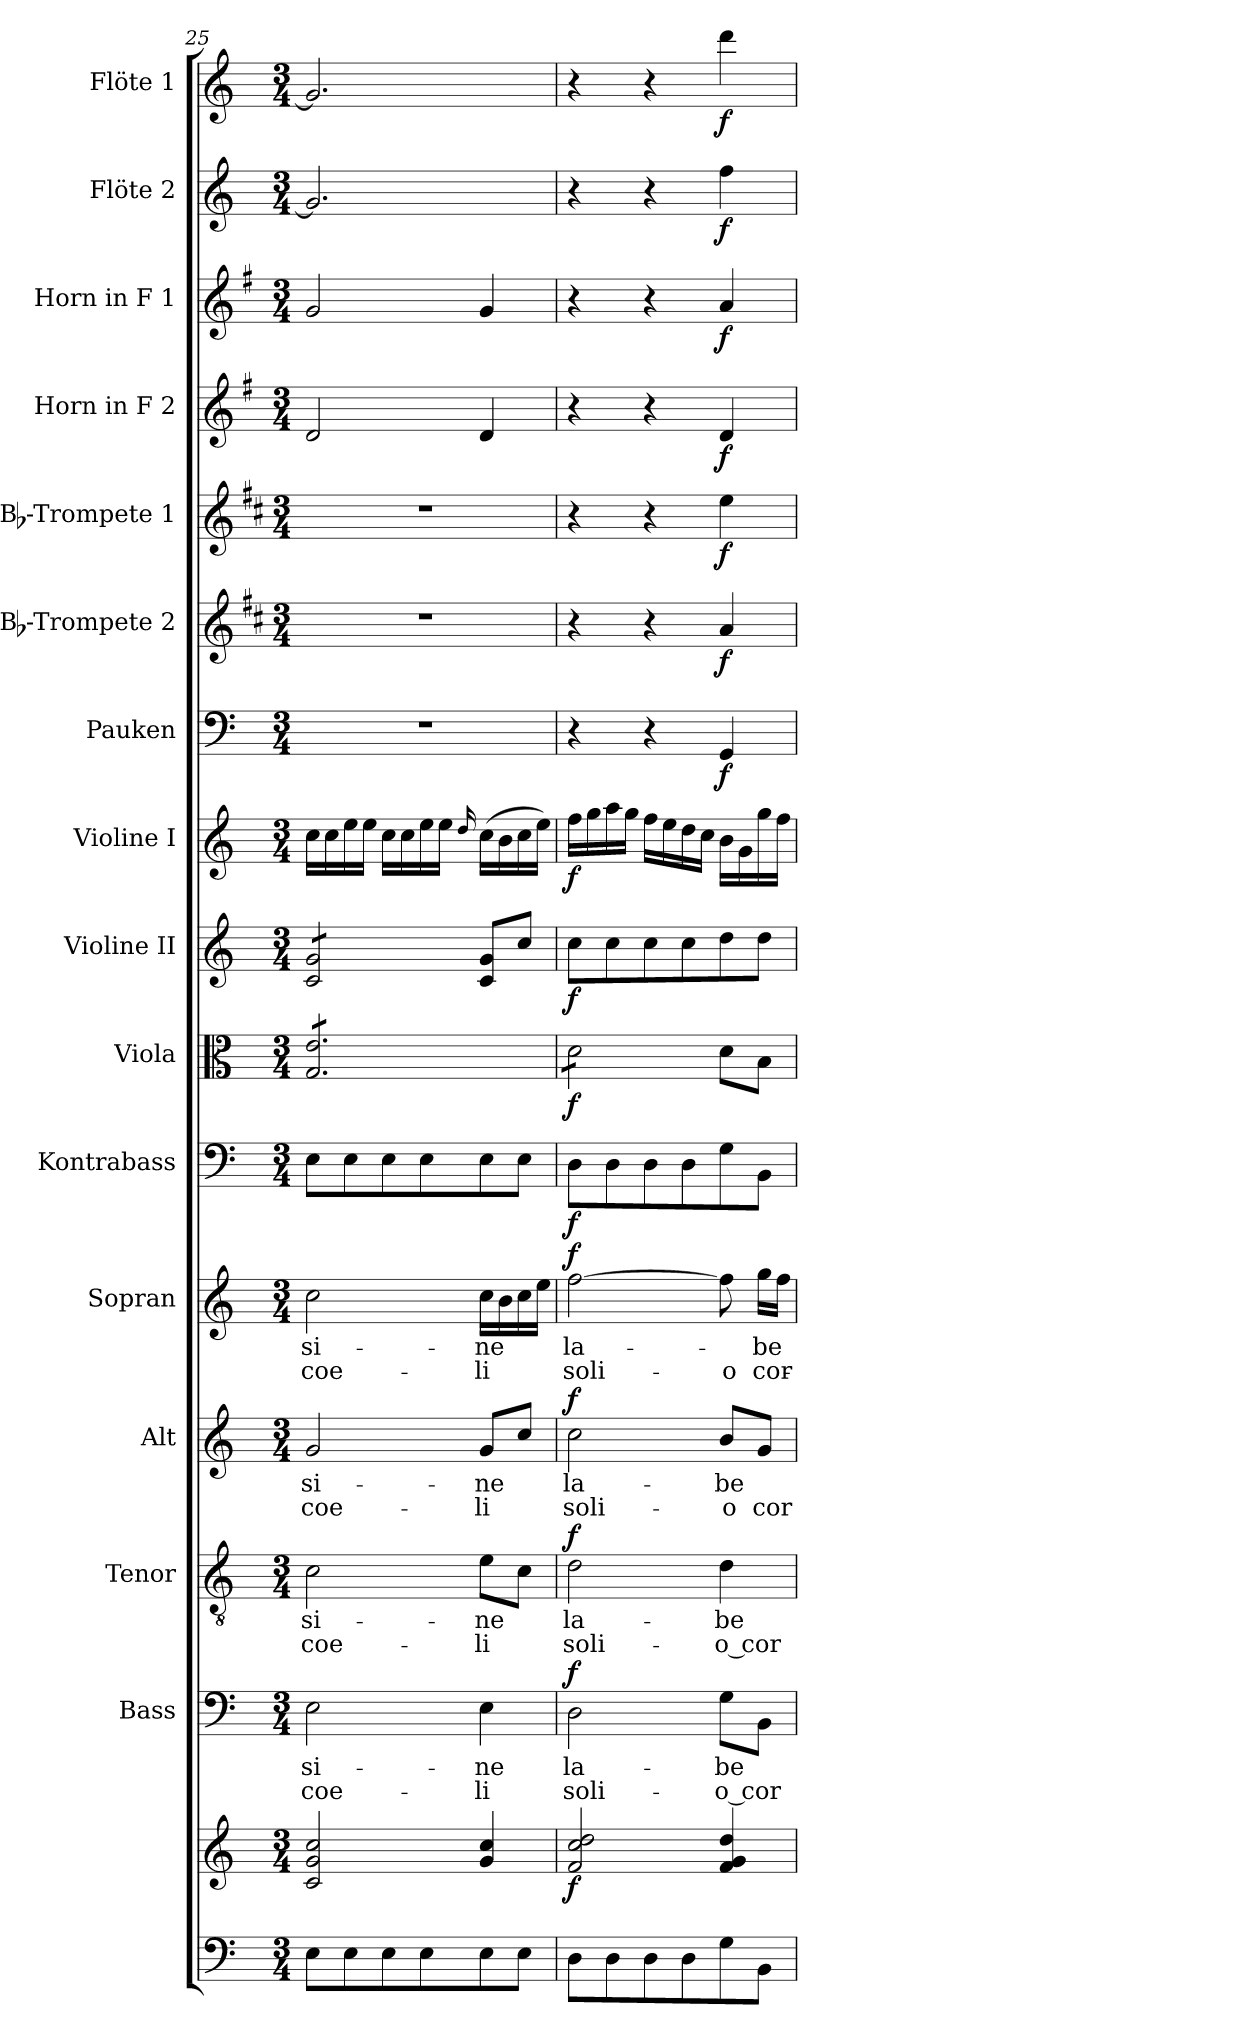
**kern	**kern	**dynam	**kern	**text	**text	**dynam	**kern	**text	**text	**dynam	**kern	**text	**text	**dynam	**kern	**text	**text	**dynam	**kern	**dynam	**kern	**dynam	**kern	**dynam	**kern	**dynam	**kern	**dynam	**kern	**dynam	**kern	**dynam	**kern	**dynam	**kern	**dynam	**kern	**dynam	**kern	**dynam
*part16	*part16	*part16	*part15	*part15	*part15	*part15	*part14	*part14	*part14	*part14	*part13	*part13	*part13	*part13	*part12	*part12	*part12	*part12	*part11	*part11	*part10	*part10	*part9	*part9	*part8	*part8	*part7	*part7	*part6	*part6	*part5	*part5	*part4	*part4	*part3	*part3	*part2	*part2	*part1	*part1
*staff17	*staff16	*staff16/17	*staff15	*staff15	*staff15	*staff15	*staff14	*staff14	*staff14	*staff14	*staff13	*staff13	*staff13	*staff13	*staff12	*staff12	*staff12	*staff12	*staff11	*staff11	*staff10	*staff10	*staff9	*staff9	*staff8	*staff8	*staff7	*staff7	*staff6	*staff6	*staff5	*staff5	*staff4	*staff4	*staff3	*staff3	*staff2	*staff2	*staff1	*staff1
*	*	*	*I"Bass	*	*	*	*I"Tenor	*	*	*	*I"Alt	*	*	*	*I"Sopran	*	*	*	*I"Kontrabass	*	*I"Viola	*	*I"Violine II	*	*I"Violine I	*	*I"Pauken	*	*I"Bb-Trompete 2	*	*I"Bb-Trompete 1	*	*I"Horn in F 2	*	*I"Horn in F 1	*	*I"Flöte 2	*	*I"Flöte 1	*
*	*	*	*I'B.	*	*	*	*I'T.	*	*	*	*I'A.	*	*	*	*I'S.	*	*	*	*I'Kb.	*	*I'Vla.	*	*I'Vl. II	*	*I'Vl. I	*	*I'Pk.	*	*I'Bb Trp. 2	*	*I'Bb Trp. 1	*	*	*	*	*	*I'Fl. 2	*	*I'Fl. 1	*
*clefF4	*clefG2	*	*clefF4	*	*	*	*clefGv2	*	*	*	*clefG2	*	*	*	*clefG2	*	*	*	*clefF4	*	*clefC3	*	*clefG2	*	*clefG2	*	*clefF4	*	*clefG2	*	*clefG2	*	*clefG2	*	*clefG2	*	*clefG2	*	*clefG2	*
*	*	*	*	*	*	*	*	*	*	*	*	*	*	*	*	*	*	*	*ITrd7c12	*	*	*	*	*	*	*	*	*	*ITrd1c2	*	*ITrd1c2	*	*ITrd4c7	*	*ITrd4c7	*	*	*	*	*
*k[]	*k[]	*	*k[]	*	*	*	*k[]	*	*	*	*k[]	*	*	*	*k[]	*	*	*	*k[]	*	*k[]	*	*k[]	*	*k[]	*	*k[]	*	*k[]	*	*k[]	*	*k[]	*	*k[]	*	*k[]	*	*k[]	*
*C:	*C:	*	*C:	*	*	*	*C:	*	*	*	*C:	*	*	*	*C:	*	*	*	*C:	*	*C:	*	*C:	*	*C:	*	*C:	*	*C:	*	*C:	*	*C:	*	*C:	*	*C:	*	*C:	*
*M3/4	*M3/4	*	*M3/4	*	*	*	*M3/4	*	*	*	*M3/4	*	*	*	*M3/4	*	*	*	*M3/4	*	*M3/4	*	*M3/4	*	*M3/4	*	*M3/4	*	*M3/4	*	*M3/4	*	*M3/4	*	*M3/4	*	*M3/4	*	*M3/4	*
=25	=25	=25	=25	=25	=25	=25	=25	=25	=25	=25	=25	=25	=25	=25	=25	=25	=25	=25	=25	=25	=25	=25	=25	=25	=25	=25	=25	=25	=25	=25	=25	=25	=25	=25	=25	=25	=25	=25	=25	=25
!	!	!	!	!LO:LY:b	!LO:LY:b	!	!	!LO:LY:b	!LO:LY:b	!	!	!LO:LY:b	!LO:LY:b	!	!	!LO:LY:b	!LO:LY:b	!	!	!	!	!	!	!	!	!	!	!	!	!	!	!	!	!	!	!	!	!	!	!
*	*	*	*	*	*	*	*	*	*	*	*	*	*	*	*	*	*	*	*	*	*tremolo	*	*	*	*	*	*	*	*	*	*	*	*	*	*	*	*	*	*	*
*	*	*	*	*	*	*	*	*	*	*	*	*	*	*	*	*	*	*	*	*	*	*	*tremolo	*	*	*	*	*	*	*	*	*	*	*	*	*	*	*	*	*
8E\L	2c/ 2g/ 2cc/	.	2E\	si-	coe-	.	2c\	si-	coe-	.	2g/	si-	coe-	.	2cc\	si-	coe-	.	8EE\L	.	8G/ 8e/L	.	8c/ 8g/L	.	16cc\LL	.	2.r	.	2.r	.	2.r	.	2G/	.	2c/	.	2.g/]	.	2.g/]	.
.	.	.	.	.	.	.	.	.	.	.	.	.	.	.	.	.	.	.	.	.	.	.	.	.	16cc\	.	.	.	.	.	.	.	.	.	.	.	.	.	.	.
8E\	.	.	.	.	.	.	.	.	.	.	.	.	.	.	.	.	.	.	8EE\	.	8G/ 8e/	.	8c/ 8g/	.	16ee\	.	.	.	.	.	.	.	.	.	.	.	.	.	.	.
.	.	.	.	.	.	.	.	.	.	.	.	.	.	.	.	.	.	.	.	.	.	.	.	.	16ee\JJ	.	.	.	.	.	.	.	.	.	.	.	.	.	.	.
8E\	.	.	.	.	.	.	.	.	.	.	.	.	.	.	.	.	.	.	8EE\	.	8G/ 8e/	.	8c/ 8g/	.	16cc\LL	.	.	.	.	.	.	.	.	.	.	.	.	.	.	.
.	.	.	.	.	.	.	.	.	.	.	.	.	.	.	.	.	.	.	.	.	.	.	.	.	16cc\	.	.	.	.	.	.	.	.	.	.	.	.	.	.	.
8E\	.	.	.	.	.	.	.	.	.	.	.	.	.	.	.	.	.	.	8EE\	.	8G/ 8e/	.	8c/ 8g/J	.	16ee\	.	.	.	.	.	.	.	.	.	.	.	.	.	.	.
*	*	*	*	*	*	*	*	*	*	*	*	*	*	*	*	*	*	*	*	*	*	*	*Xtremolo	*	*	*	*	*	*	*	*	*	*	*	*	*	*	*	*	*
.	.	.	.	.	.	.	.	.	.	.	.	.	.	.	.	.	.	.	.	.	.	.	.	.	16ee\JJ	.	.	.	.	.	.	.	.	.	.	.	.	.	.	.
.	.	.	.	.	.	.	.	.	.	.	.	.	.	.	.	.	.	.	.	.	.	.	.	.	16qqdd/	.	.	.	.	.	.	.	.	.	.	.	.	.	.	.
!	!	!	!	!LO:LY:b	!LO:LY:b	!	!	!LO:LY:b	!LO:LY:b	!	!	!LO:LY:b	!LO:LY:b	!	!	!LO:LY:b	!LO:LY:b	!	!	!	!	!	!	!	!	!	!	!	!	!	!	!	!	!	!	!	!	!	!	!
8E\	4g/ 4cc/	.	4E\	-ne	-li	.	8e\L	-ne	-li	.	8g/L	-ne	-li	.	16cc\LL	-ne	-li	.	8EE\	.	8G/ 8e/	.	8c/ 8g/L	.	(>16cc\LL	.	.	.	.	.	.	.	4G/	.	4c/	.	.	.	.	.
.	.	.	.	.	.	.	.	.	.	.	.	.	.	.	16b\	.	.	.	.	.	.	.	.	.	16b\	.	.	.	.	.	.	.	.	.	.	.	.	.	.	.
8E\J	.	.	.	.	.	.	8c\J	.	.	.	8cc/J	.	.	.	16cc\	.	.	.	8EE\J	.	8G/ 8e/J	.	8cc/J	.	16cc\	.	.	.	.	.	.	.	.	.	.	.	.	.	.	.
.	.	.	.	.	.	.	.	.	.	.	.	.	.	.	16ee\JJ	.	.	.	.	.	.	.	.	.	16ee\JJ)	.	.	.	.	.	.	.	.	.	.	.	.	.	.	.
=26	=26	=26	=26	=26	=26	=26	=26	=26	=26	=26	=26	=26	=26	=26	=26	=26	=26	=26	=26	=26	=26	=26	=26	=26	=26	=26	=26	=26	=26	=26	=26	=26	=26	=26	=26	=26	=26	=26	=26	=26
!	!	!LO:DY:b	!	!LO:LY:b	!LO:LY:b	!LO:DY:a	!	!LO:LY:b	!LO:LY:b	!LO:DY:a	!	!LO:LY:b	!LO:LY:b	!LO:DY:a	!	!LO:LY:b	!LO:LY:b	!LO:DY:a	!	!LO:DY:b	!	!LO:DY:b	!	!LO:DY:b	!	!LO:DY:b	!	!	!	!	!	!	!	!	!	!	!	!	!	!
8D\L	2f/ 2cc/ 2dd/	f	2D\	la-	soli-	f	2d\	la-	soli-	f	2cc\	la-	soli-	f	[2ff\	la-	soli-	f	8DD\L	f	8d\L	f	8cc\L	f	16ff\LL	f	4r	.	4r	.	4r	.	4r	.	4r	.	4r	.	4r	.
.	.	.	.	.	.	.	.	.	.	.	.	.	.	.	.	.	.	.	.	.	.	.	.	.	16gg\	.	.	.	.	.	.	.	.	.	.	.	.	.	.	.
8D\	.	.	.	.	.	.	.	.	.	.	.	.	.	.	.	.	.	.	8DD\	.	8d\	.	8cc\	.	16aa\	.	.	.	.	.	.	.	.	.	.	.	.	.	.	.
.	.	.	.	.	.	.	.	.	.	.	.	.	.	.	.	.	.	.	.	.	.	.	.	.	16gg\JJ	.	.	.	.	.	.	.	.	.	.	.	.	.	.	.
8D\	.	.	.	.	.	.	.	.	.	.	.	.	.	.	.	.	.	.	8DD\	.	8d\	.	8cc\	.	16ff\LL	.	4r	.	4r	.	4r	.	4r	.	4r	.	4r	.	4r	.
.	.	.	.	.	.	.	.	.	.	.	.	.	.	.	.	.	.	.	.	.	.	.	.	.	16ee\	.	.	.	.	.	.	.	.	.	.	.	.	.	.	.
8D\	.	.	.	.	.	.	.	.	.	.	.	.	.	.	.	.	.	.	8DD\	.	8d\J	.	8cc\	.	16dd\	.	.	.	.	.	.	.	.	.	.	.	.	.	.	.
*	*	*	*	*	*	*	*	*	*	*	*	*	*	*	*	*	*	*	*	*	*Xtremolo	*	*	*	*	*	*	*	*	*	*	*	*	*	*	*	*	*	*	*
.	.	.	.	.	.	.	.	.	.	.	.	.	.	.	.	.	.	.	.	.	.	.	.	.	16cc\JJ	.	.	.	.	.	.	.	.	.	.	.	.	.	.	.
!	!	!	!	!LO:LY:b	!LO:LY:b	!	!	!LO:LY:b	!LO:LY:b	!	!	!LO:LY:b	!LO:LY:b	!	!	!	!LO:LY:b	!	!	!	!	!	!	!	!	!	!	!LO:DY:b	!	!LO:DY:b	!	!LO:DY:b	!	!LO:DY:b	!	!LO:DY:b	!	!LO:DY:b	!	!LO:DY:b
8G\	4f/ 4g/ 4dd/	.	8G\L	-be	-o cor-	.	4d\	-be	-o cor-	.	8b/L	-be	-o	.	8ff\]	.	-o	.	8GG\	.	8d\L	.	8dd\	.	16b\LL	.	4GG/	f	4g/	f	4dd\	f	4G/	f	4d/	f	4ff\	f	4ddd\	f
.	.	.	.	.	.	.	.	.	.	.	.	.	.	.	.	.	.	.	.	.	.	.	.	.	16g\	.	.	.	.	.	.	.	.	.	.	.	.	.	.	.
!	!	!	!	!	!	!	!	!	!	!	!	!	!LO:LY:b	!	!	!LO:LY:b	!LO:LY:b	!	!	!	!	!	!	!	!	!	!	!	!	!	!	!	!	!	!	!	!	!	!	!
8BB\J	.	.	8BB\J	.	.	.	.	.	.	.	8g/J	.	cor-	.	16gg\LL	-be	cor-	.	8BBB\J	.	8B\J	.	8dd\J	.	16gg\	.	.	.	.	.	.	.	.	.	.	.	.	.	.	.
.	.	.	.	.	.	.	.	.	.	.	.	.	.	.	16ff\JJ	.	.	.	.	.	.	.	.	.	16ff\JJ	.	.	.	.	.	.	.	.	.	.	.	.	.	.	.
=	=	=	=	=	=	=	=	=	=	=	=	=	=	=	=	=	=	=	=	=	=	=	=	=	=	=	=	=	=	=	=	=	=	=	=	=	=	=	=	=
*-	*-	*-	*-	*-	*-	*-	*-	*-	*-	*-	*-	*-	*-	*-	*-	*-	*-	*-	*-	*-	*-	*-	*-	*-	*-	*-	*-	*-	*-	*-	*-	*-	*-	*-	*-	*-	*-	*-	*-	*-
